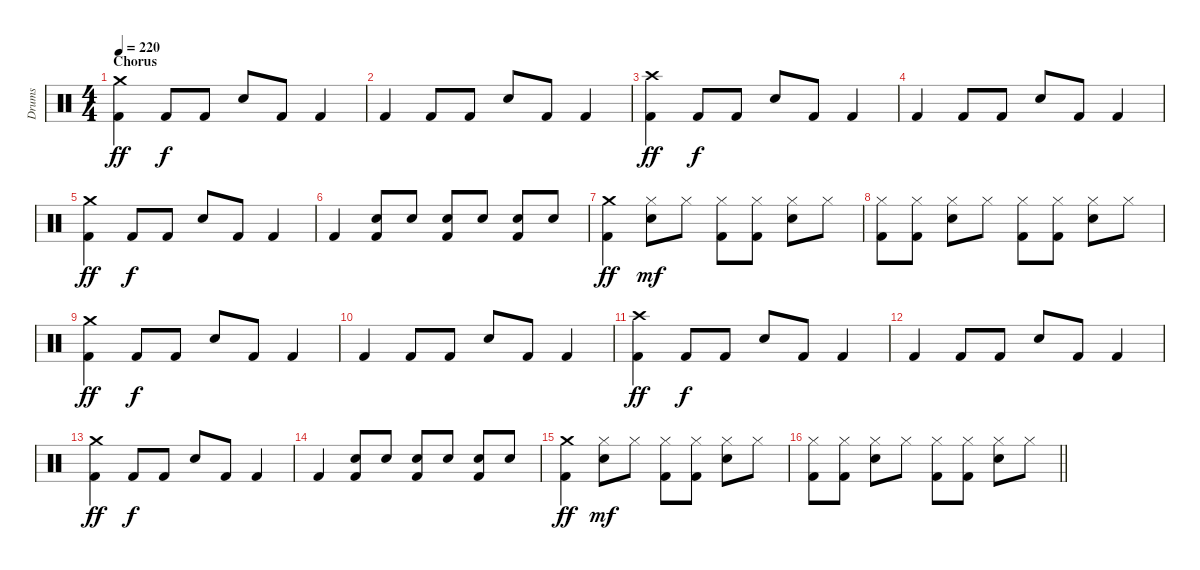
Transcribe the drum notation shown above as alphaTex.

\track ("Drums" "Drums") {instrument percussion}
\staff {score}
\articulation defaults
\ts (4 4)
\section ("" "Chorus")
\tempo 220
\clef neutral
\ks c
("Crash medium (hit)" "Kick (hit) 2").4{dy ff} "Kick (hit) 2".8{dy f} "Kick (hit) 2".8 "Electric Snare (hit)".8 "Kick (hit) 2".8 "Kick (hit) 2".4 |
"Kick (hit) 2".4 "Kick (hit) 2".8 "Kick (hit) 2".8 "Electric Snare (hit)".8 "Kick (hit) 2".8 "Kick (hit) 2".4 |
("Crash high (hit)" "Kick (hit) 2").4{dy ff} "Kick (hit) 2".8{dy f} "Kick (hit) 2".8 "Electric Snare (hit)".8 "Kick (hit) 2".8 "Kick (hit) 2".4 |
"Kick (hit) 2".4 "Kick (hit) 2".8 "Kick (hit) 2".8 "Electric Snare (hit)".8 "Kick (hit) 2".8 "Kick (hit) 2".4 |
("Crash medium (hit)" "Kick (hit) 2").4{dy ff} "Kick (hit) 2".8{dy f} "Kick (hit) 2".8 "Electric Snare (hit)".8 "Kick (hit) 2".8 "Kick (hit) 2".4 |
"Kick (hit) 2".4 ("Electric Snare (hit)" "Kick (hit) 2").8 "Electric Snare (hit)".8 ("Electric Snare (hit)" "Kick (hit) 2").8 "Electric Snare (hit)".8 ("Electric Snare (hit)" "Kick (hit) 2").8 "Electric Snare (hit)".8 |
("Crash medium (hit)" "Kick (hit) 2").4{dy ff} ("Hi-Hat (closed)" "Electric Snare (hit)").8{dy mf} "Hi-Hat (closed)".8 ("Hi-Hat (closed)" "Kick (hit) 2").8 ("Hi-Hat (closed)" "Kick (hit) 2").8 ("Hi-Hat (closed)" "Electric Snare (hit)").8 "Hi-Hat (closed)".8 |
("Hi-Hat (closed)" "Kick (hit) 2").8 ("Hi-Hat (closed)" "Kick (hit) 2").8 ("Hi-Hat (closed)" "Electric Snare (hit)").8 "Hi-Hat (closed)".8 ("Hi-Hat (closed)" "Kick (hit) 2").8 ("Hi-Hat (closed)" "Kick (hit) 2").8 ("Hi-Hat (closed)" "Electric Snare (hit)").8 "Hi-Hat (closed)".8 |
("Crash medium (hit)" "Kick (hit) 2").4{dy ff} "Kick (hit) 2".8{dy f} "Kick (hit) 2".8 "Electric Snare (hit)".8 "Kick (hit) 2".8 "Kick (hit) 2".4 |
"Kick (hit) 2".4 "Kick (hit) 2".8 "Kick (hit) 2".8 "Electric Snare (hit)".8 "Kick (hit) 2".8 "Kick (hit) 2".4 |
("Crash high (hit)" "Kick (hit) 2").4{dy ff} "Kick (hit) 2".8{dy f} "Kick (hit) 2".8 "Electric Snare (hit)".8 "Kick (hit) 2".8 "Kick (hit) 2".4 |
"Kick (hit) 2".4 "Kick (hit) 2".8 "Kick (hit) 2".8 "Electric Snare (hit)".8 "Kick (hit) 2".8 "Kick (hit) 2".4 |
("Crash medium (hit)" "Kick (hit) 2").4{dy ff} "Kick (hit) 2".8{dy f} "Kick (hit) 2".8 "Electric Snare (hit)".8 "Kick (hit) 2".8 "Kick (hit) 2".4 |
"Kick (hit) 2".4 ("Electric Snare (hit)" "Kick (hit) 2").8 "Electric Snare (hit)".8 ("Electric Snare (hit)" "Kick (hit) 2").8 "Electric Snare (hit)".8 ("Electric Snare (hit)" "Kick (hit) 2").8 "Electric Snare (hit)".8 |
("Crash medium (hit)" "Kick (hit) 2").4{dy ff} ("Hi-Hat (closed)" "Electric Snare (hit)").8{dy mf} "Hi-Hat (closed)".8 ("Hi-Hat (closed)" "Kick (hit) 2").8 ("Hi-Hat (closed)" "Kick (hit) 2").8 ("Hi-Hat (closed)" "Electric Snare (hit)").8 "Hi-Hat (closed)".8 |
\barLineRight lightlight
("Hi-Hat (closed)" "Kick (hit) 2").8 ("Hi-Hat (closed)" "Kick (hit) 2").8 ("Hi-Hat (closed)" "Electric Snare (hit)").8 "Hi-Hat (closed)".8 ("Hi-Hat (closed)" "Kick (hit) 2").8 ("Hi-Hat (closed)" "Kick (hit) 2").8 ("Hi-Hat (closed)" "Electric Snare (hit)").8 "Hi-Hat (closed)".8
